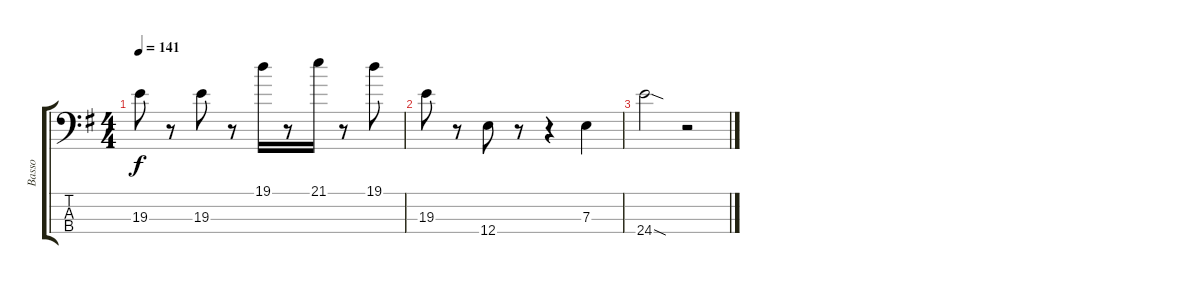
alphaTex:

\track ("Basso" "Basso") {instrument electricbassfinger}
\staff {score tabs}
\tuning (G2 D2 A1 E1) {hide}
\ts (4 4)
\tempo 141
\clef f4
\ks eminor
19.3.8{dy f} r.8 19.3.8 r.8 19.1.16 r.8 21.1.16 r.8 19.1.8 |
19.3.8 r.8 12.4.8 r.8 r.4 7.3.4 |
24.4{sod}.2 r.2
